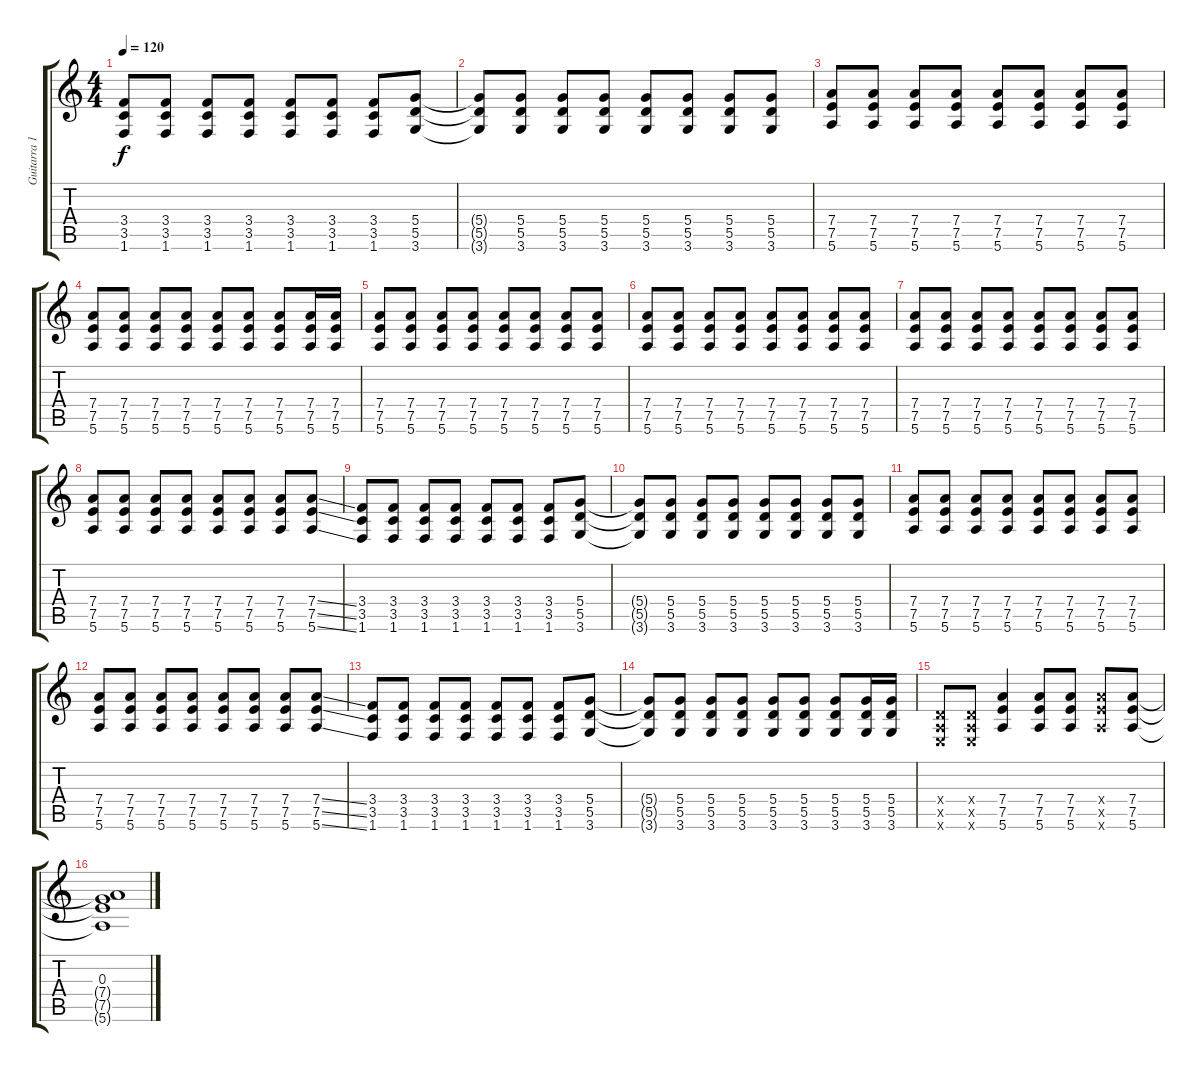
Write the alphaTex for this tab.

\track ("Guitarra 1" "Guitarra 1") {instrument acousticguitarsteel}
\staff {score tabs}
\tuning (E4 B3 G3 D3 A2 E2) {hide}
\ts (4 4)
\tempo 120
\clef g2
\ks c
(3.4 3.5 1.6).8{dy f} (3.4 3.5 1.6).8 (3.4 3.5 1.6).8 (3.4 3.5 1.6).8 (3.4 3.5 1.6).8 (3.4 3.5 1.6).8 (3.4 3.5 1.6).8 (5.4 5.5 3.6).8 |
(5.4{t} 5.5{t} 3.6{t}).8 (5.4 5.5 3.6).8 (5.4 5.5 3.6).8 (5.4 5.5 3.6).8 (5.4 5.5 3.6).8 (5.4 5.5 3.6).8 (5.4 5.5 3.6).8 (5.4 5.5 3.6).8 |
(7.4 7.5 5.6).8 (7.4 7.5 5.6).8 (7.4 7.5 5.6).8 (7.4 7.5 5.6).8 (7.4 7.5 5.6).8 (7.4 7.5 5.6).8 (7.4 7.5 5.6).8 (7.4 7.5 5.6).8 |
(7.4 7.5 5.6).8 (7.4 7.5 5.6).8 (7.4 7.5 5.6).8 (7.4 7.5 5.6).8 (7.4 7.5 5.6).8 (7.4 7.5 5.6).8 (7.4 7.5 5.6).8 (7.4 7.5 5.6).16 (7.4 7.5 5.6).16 |
(7.4 7.5 5.6).8 (7.4 7.5 5.6).8 (7.4 7.5 5.6).8 (7.4 7.5 5.6).8 (7.4 7.5 5.6).8 (7.4 7.5 5.6).8 (7.4 7.5 5.6).8 (7.4 7.5 5.6).8 |
(7.4 7.5 5.6).8 (7.4 7.5 5.6).8 (7.4 7.5 5.6).8 (7.4 7.5 5.6).8 (7.4 7.5 5.6).8 (7.4 7.5 5.6).8 (7.4 7.5 5.6).8 (7.4 7.5 5.6).8 |
(7.4 7.5 5.6).8 (7.4 7.5 5.6).8 (7.4 7.5 5.6).8 (7.4 7.5 5.6).8 (7.4 7.5 5.6).8 (7.4 7.5 5.6).8 (7.4 7.5 5.6).8 (7.4 7.5 5.6).8 |
(7.4 7.5 5.6).8 (7.4 7.5 5.6).8 (7.4 7.5 5.6).8 (7.4 7.5 5.6).8 (7.4 7.5 5.6).8 (7.4 7.5 5.6).8 (7.4 7.5 5.6).8 (7.4{ss} 7.5{ss} 5.6{ss}).8 |
(3.4 3.5 1.6).8 (3.4 3.5 1.6).8 (3.4 3.5 1.6).8 (3.4 3.5 1.6).8 (3.4 3.5 1.6).8 (3.4 3.5 1.6).8 (3.4 3.5 1.6).8 (5.4 5.5 3.6).8 |
(5.4{t} 5.5{t} 3.6{t}).8 (5.4 5.5 3.6).8 (5.4 5.5 3.6).8 (5.4 5.5 3.6).8 (5.4 5.5 3.6).8 (5.4 5.5 3.6).8 (5.4 5.5 3.6).8 (5.4 5.5 3.6).8 |
(7.4 7.5 5.6).8 (7.4 7.5 5.6).8 (7.4 7.5 5.6).8 (7.4 7.5 5.6).8 (7.4 7.5 5.6).8 (7.4 7.5 5.6).8 (7.4 7.5 5.6).8 (7.4 7.5 5.6).8 |
(7.4 7.5 5.6).8 (7.4 7.5 5.6).8 (7.4 7.5 5.6).8 (7.4 7.5 5.6).8 (7.4 7.5 5.6).8 (7.4 7.5 5.6).8 (7.4 7.5 5.6).8 (7.4{ss} 7.5{ss} 5.6{ss}).8 |
(3.4 3.5 1.6).8 (3.4 3.5 1.6).8 (3.4 3.5 1.6).8 (3.4 3.5 1.6).8 (3.4 3.5 1.6).8 (3.4 3.5 1.6).8 (3.4 3.5 1.6).8 (5.4 5.5 3.6).8 |
(5.4{t} 5.5{t} 3.6{t}).8 (5.4 5.5 3.6).8 (5.4 5.5 3.6).8 (5.4 5.5 3.6).8 (5.4 5.5 3.6).8 (5.4 5.5 3.6).8 (5.4 5.5 3.6).8 (5.4 5.5 3.6).16 (5.4 5.5 3.6).16 |
(0.4{x} 0.5{x} 0.6{x}).8 (0.4{x} 0.5{x} 0.6{x}).8 (7.4 7.5 5.6).4 (7.4 7.5 5.6).8 (7.4 7.5 5.6).8 (7.4{x} 7.5{x} 5.6{x}).8 (7.4 7.5 5.6).8 |
(0.3 7.4{t} 7.5{t} 5.6{t}).1
